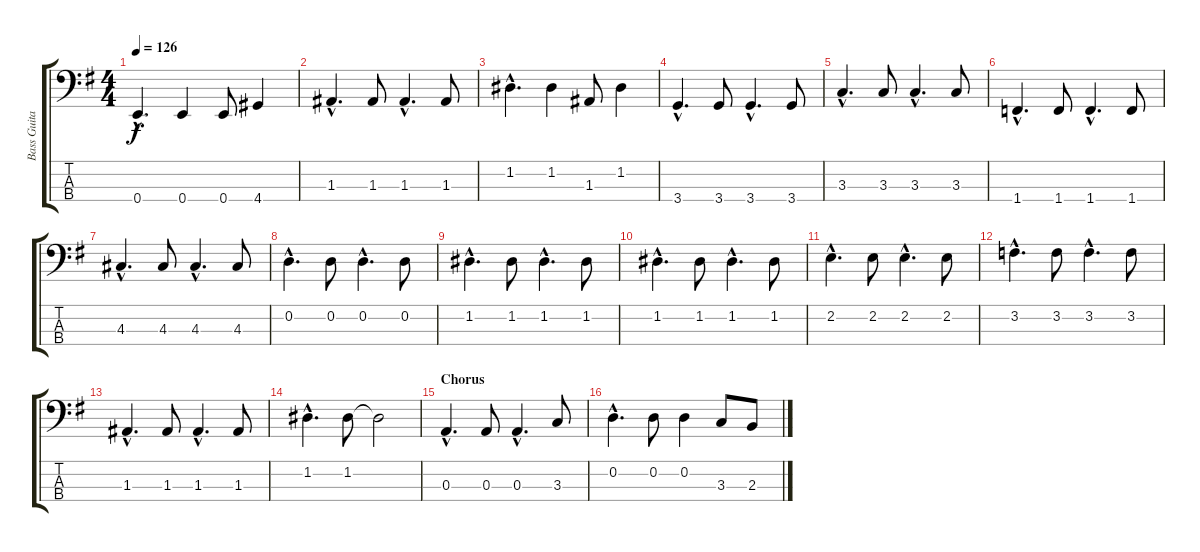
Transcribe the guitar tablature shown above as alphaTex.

\track ("Bass Guitar" "Bass Guita") {instrument electricbassfinger}
\staff {score tabs}
\tuning (G2 D2 A1 E1) {hide}
\ts (4 4)
\tempo 126
\clef f4
\ks g
0.4{hac}.4{d dy f} 0.4.4 0.4.8 4.4.4 |
1.3{hac}.4{d} 1.3.8 1.3{hac}.4{d} 1.3.8 |
1.2{hac}.4{d} 1.2.4 1.3.8 1.2.4 |
3.4{hac}.4{d} 3.4.8 3.4{hac}.4{d} 3.4.8 |
3.3{hac}.4{d} 3.3.8 3.3{hac}.4{d} 3.3.8 |
1.4{hac}.4{d} 1.4.8 1.4{hac}.4{d} 1.4.8 |
4.3{hac}.4{d} 4.3.8 4.3{hac}.4{d} 4.3.8 |
0.2{hac}.4{d} 0.2.8 0.2{hac}.4{d} 0.2.8 |
1.2{hac}.4{d} 1.2.8 1.2{hac}.4{d} 1.2.8 |
1.2{hac}.4{d} 1.2.8 1.2{hac}.4{d} 1.2.8 |
2.2{hac}.4{d} 2.2.8 2.2{hac}.4{d} 2.2.8 |
3.2{hac}.4{d} 3.2.8 3.2{hac}.4{d} 3.2.8 |
1.3{hac}.4{d} 1.3.8 1.3{hac}.4{d} 1.3.8 |
1.2{hac}.4{d} 1.2.8 1.2{t}.2 |
\section ("" "Chorus")
0.3{hac}.4{d} 0.3.8 0.3{hac}.4{d} 3.3.8 |
0.2{hac}.4{d} 0.2.8 0.2.4 3.3.8 2.3.8
